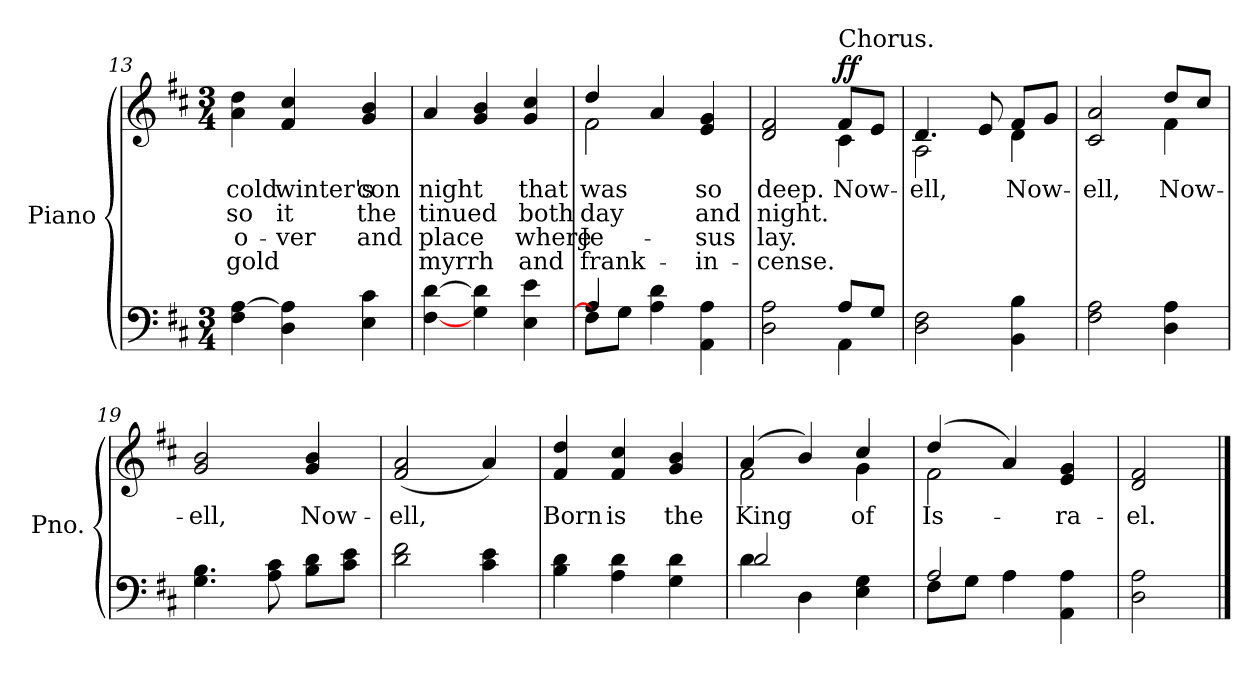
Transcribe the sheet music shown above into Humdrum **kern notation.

**kern	**kern	**text	**text	**text	**text	**dynam
*part1	*part1	*part1	*part1	*part1	*part1	*part1
*staff2	*staff1	*staff1	*staff1	*staff1	*staff1	*staff1/2
*I"Piano	*	*	*	*	*	*
*I'Pno.	*	*	*	*	*	*
!!LO:LB:g=z
*clefF4	*clefG2	*	*	*	*	*
*k[f#c#]	*k[f#c#]	*	*	*	*	*
*D:	*D:	*	*	*	*	*
*M3/4	*M3/4	*	*	*	*	*
=13	=13	=13	=13	=13	=13	=13
!	!	!LO:LY:b:color=#000000	!LO:LY:b:color=#000000	!LO:LY:b:color=#000000	!LO:LY:b:color=#000000	!
4F#i\ [4Ai	4ai\ 4ddi	cold	so	o-	gold	.
!	!	!LO:LY:b:color=#000000	!LO:LY:b:color=#000000	!LO:LY:b:color=#000000	!	!
4Di\ 4Ai]	4f#i/ 4cc#i	winter's	it	-ver	.	.
!	!	!LO:LY:b:color=#000000	!LO:LY:b:color=#000000	!LO:LY:b:color=#000000	!	!
4Ei\ 4c#i	4gi/ 4bi	con	the	and	.	.
=14	=14	=14	=14	=14	=14	=14
!	!	!LO:LY:b:color=#000000	!LO:LY:b:color=#000000	!LO:LY:b:color=#000000	!LO:LY:b:color=#000000	!
[4F#i\ [4di	4ai/	night	tinued	place	myrrh	.
4Gi\ 4di]	4gi/ 4bi	.	.	.	.	.
!	!	!LO:LY:b:color=#000000	!LO:LY:b:color=#000000	!LO:LY:b:color=#000000	!LO:LY:b:color=#000000	!
4Ei\ 4ei	4gi/ 4cc#i	that	both	where	and	.
=15	=15	=15	=15	=15	=15	=15
*^	*	*	*	*	*	*
!	!	!	!LO:LY:b:color=#000000	!LO:LY:b:color=#000000	!LO:LY:b:color=#000000	!LO:LY:b:color=#000000	!
*	*	*^	*	*	*	*	*
4Ai/	8F#i\L]	4ddi/	2f#i\	was	day	Je-	frank-	.
.	8Gi\J	.	.	.	.	.	.	.
4Ai\ 4di	2ryy	4ai/	.	.	.	.	.	.
!	!	!	!	!LO:LY:b:color=#000000	!LO:LY:b:color=#000000	!LO:LY:b:color=#000000	!LO:LY:b:color=#000000	!
4AAi\ 4Ai	.	4ei/ 4gi	4ryy	so	and	-sus	-in-	.
=16	=16	=16	=16	=16	=16	=16	=16	=16
!	!	!	!	!LO:LY:b:color=#000000	!LO:LY:b:color=#000000	!LO:LY:b:color=#000000	!LO:LY:b:color=#000000	!
2Di\ 2Ai	2ryy	2di/ 2f#i	2ryy	deep.	night.	lay.	-cense.	.
!	!	!LO:TX:a:t=Chorus.	!	!	!	!	!	!
!	!	!	!	!LO:LY:b:color=#000000	!	!	!	!
8Ai/L	4AAi\	8f#i/L	4c#i\	Now-	.	.	.	ff
8Gi/J	.	8ei/J	.	.	.	.	.	.
*v	*v	*	*	*	*	*	*	*
=17	=17	=17	=17	=17	=17	=17	=17
!	!	!	!LO:LY:b:color=#000000	!	!	!	!
2Di\ 2F#i	4.di/	2Ai\	-ell,	.	.	.	.
.	8ei/	.	.	.	.	.	.
!	!	!	!LO:LY:b:color=#000000	!	!	!	!
4BBi\ 4Bi	8f#i/L	4di\	Now-	.	.	.	.
.	8gi/J	.	.	.	.	.	.
=18	=18	=18	=18	=18	=18	=18	=18
!	!	!	!LO:LY:b:color=#000000	!	!	!	!
2F#i\ 2Ai	2c#i/ 2ai	2ryy	-ell,	.	.	.	.
!	!	!	!LO:LY:b:color=#000000	!	!	!	!
4Di\ 4Ai	8ddi/L	4f#i\	Now-	.	.	.	.
.	8cc#i/J	.	.	.	.	.	.
*	*v	*v	*	*	*	*	*
!!LO:LB:g=z
=19	=19	=19	=19	=19	=19	=19
!	!	!LO:LY:b:color=#000000	!	!	!	!
4.Gi\ 4.Bi	2gi/ 2bi	-ell,	.	.	.	.
8Ai\ 8c#i	.	.	.	.	.	.
!	!	!LO:LY:b:color=#000000	!	!	!	!
8Bi\ 8diL	4gi/ 4bi	Now-	.	.	.	.
8c#i\ 8eiJ	.	.	.	.	.	.
=20	=20	=20	=20	=20	=20	=20
!	!	!LO:LY:b:color=#000000	!	!	!	!
2di\ 2f#i	(2f#i/ 2ai	-ell,	.	.	.	.
4c#i\ 4ei	4ai/)	.	.	.	.	.
=21	=21	=21	=21	=21	=21	=21
!	!	!LO:LY:b:color=#000000	!	!	!	!
4Bi\ 4di	4f#i/ 4ddi	Born	.	.	.	.
!	!	!LO:LY:b:color=#000000	!	!	!	!
4Ai\ 4di	4f#i/ 4cc#i	is	.	.	.	.
!	!	!LO:LY:b:color=#000000	!	!	!	!
4Gi\ 4di	4gi/ 4bi	the	.	.	.	.
=22	=22	=22	=22	=22	=22	=22
*^	*	*	*	*	*	*
!	!	!	!LO:LY:b:color=#000000	!	!	!	!
*	*	*^	*	*	*	*	*
4di\	2di/	(4ai/	2f#i\	King	.	.	.	.
4Di\	.	4bi/)	.	.	.	.	.	.
!	!	!	!	!LO:LY:b:color=#000000	!	!	!	!
4Ei\ 4Gi	4ryy	4cc#i/	4gi\	of	.	.	.	.
=23	=23	=23	=23	=23	=23	=23	=23	=23
!	!	!	!	!LO:LY:b:color=#000000	!	!	!	!
2Ai/	8F#i\L	(4ddi/	2f#i\	Is-	.	.	.	.
.	8Gi\J	.	.	.	.	.	.	.
.	4Ai\	4ai/)	.	.	.	.	.	.
!	!	!	!	!LO:LY:b:color=#000000	!	!	!	!
4AAi\ 4Ai	4ryy	4ei/ 4gi	4ryy	-ra-	.	.	.	.
*v	*v	*	*	*	*	*	*	*
*	*v	*v	*	*	*	*	*
=24	=24	=24	=24	=24	=24	=24
*^	*^	*	*	*	*	*
!	!	!	!	!LO:LY:b:color=#000000	!	!	!	!
*v	*v	*	*	*	*	*	*	*
*	*v	*v	*	*	*	*	*
2Di\ 2Ai	2di/ 2f#i	-el.	.	.	.	.
==	==	==	==	==	==	==
*-	*-	*-	*-	*-	*-	*-
